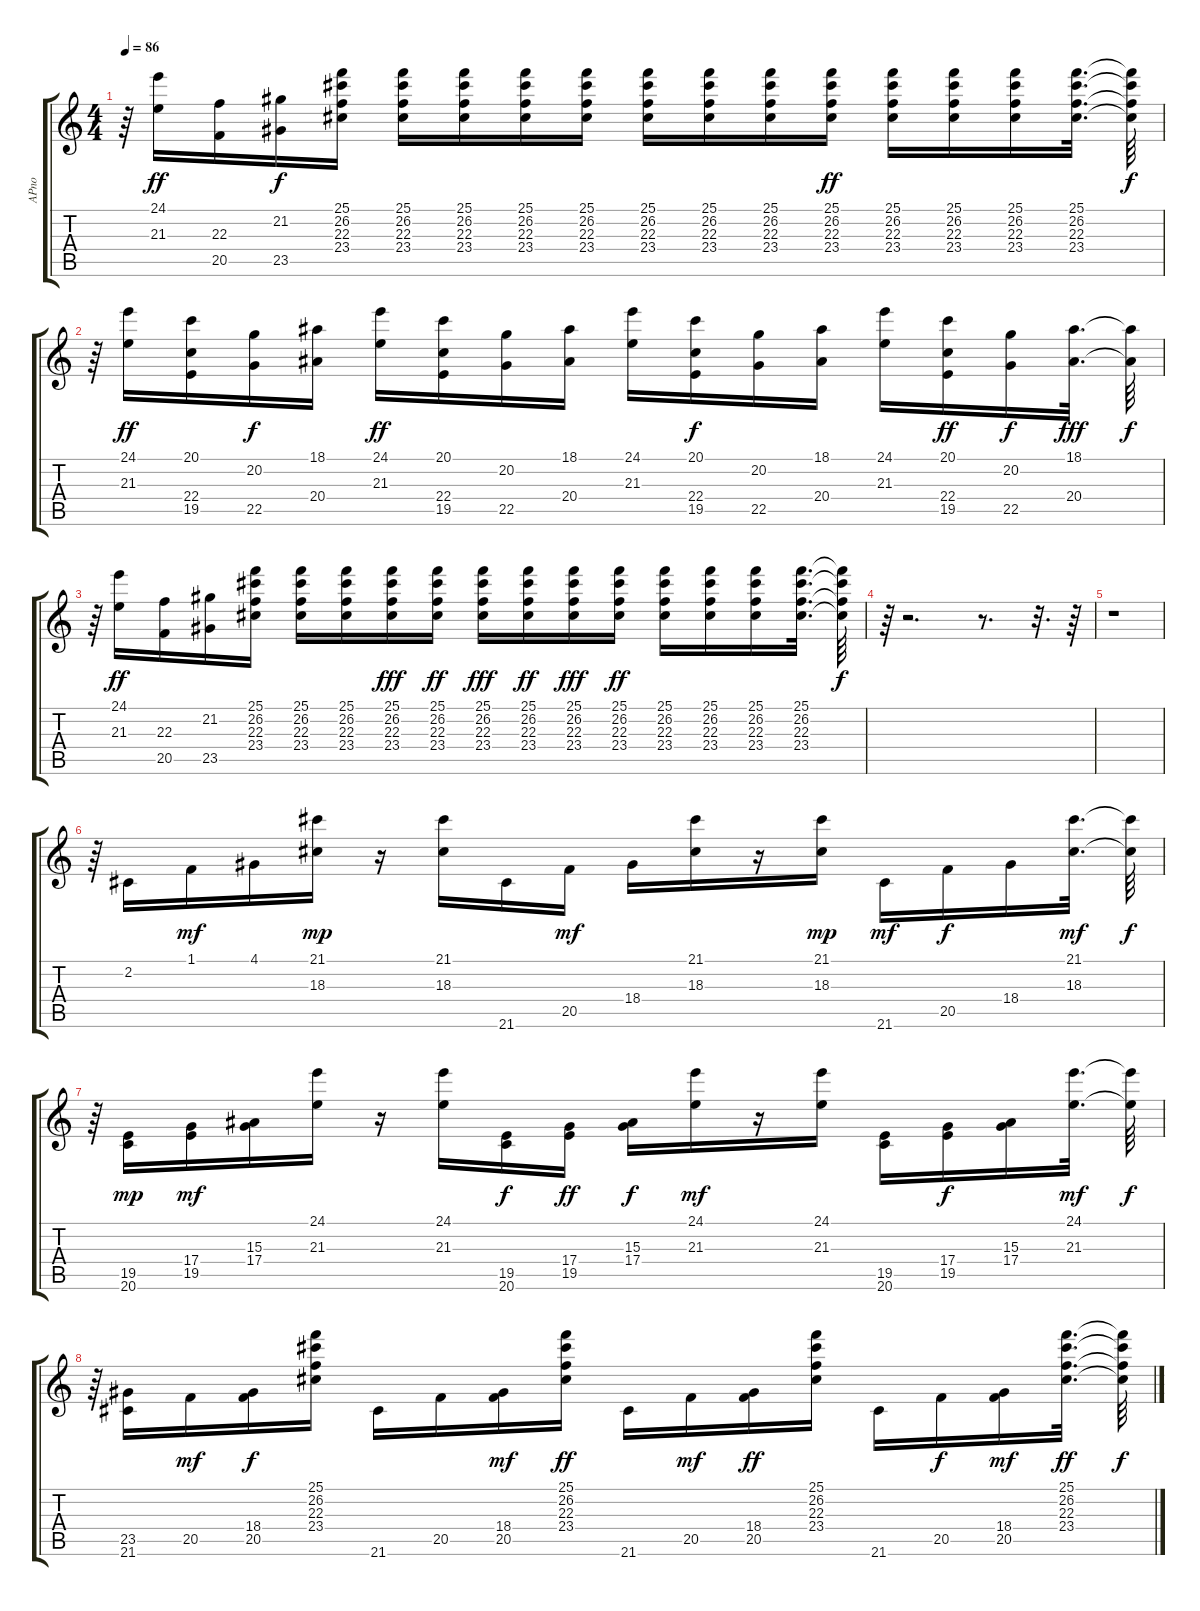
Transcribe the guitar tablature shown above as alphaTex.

\track ("APno" "APno") {instrument acousticgrandpiano}
\staff {score tabs}
\tuning (E4 B3 G3 D3 A2 E2) {hide}
\ts (4 4)
\tempo 86
\clef g2
\ks c
r.64{dy f} (24.1 21.3).16{dy ff} (22.3 20.5).16 (21.2 23.5).16{dy f} (25.1 26.2 22.3 23.4).16 (25.1 26.2 22.3 23.4).16 (25.1 26.2 22.3 23.4).16{volume 10} (25.1 26.2 22.3 23.4).16{volume 10} (25.1 26.2 22.3 23.4).16{volume 10} (25.1 26.2 22.3 23.4).16{volume 11} (25.1 26.2 22.3 23.4).16{volume 12} (25.1 26.2 22.3 23.4).16{volume 12} (25.1 26.2 22.3 23.4).16{dy ff volume 13} (25.1 26.2 22.3 23.4).16{volume 13} (25.1 26.2 22.3 23.4).16 (25.1 26.2 22.3 23.4).16 (25.1 26.2 22.3 23.4).32{d} (25.1{t} 26.2{t} 22.3{t} 23.4{t}).64{dy f} |
r.64 (24.1 21.3).16{dy ff volume 10} (20.1 22.4 19.5).16 (20.2 22.5).16{dy f} (18.1 20.4).16 (24.1 21.3).16{dy ff} (20.1 22.4 19.5).16 (20.2 22.5).16 (18.1 20.4).16 (24.1 21.3).16 (20.1 22.4 19.5).16{dy f} (20.2 22.5).16 (18.1 20.4).16 (24.1 21.3).16 (20.1 22.4 19.5).16{dy ff} (20.2 22.5).16{dy f} (18.1 20.4).32{d dy fff} (18.1{t} 20.4{t}).64{dy f} |
r.64 (24.1 21.3).16{dy ff} (22.3 20.5).16 (21.2 23.5).16 (25.1 26.2 22.3 23.4).16 (25.1 26.2 22.3 23.4).16 (25.1 26.2 22.3 23.4).16 (25.1 26.2 22.3 23.4).16{dy fff} (25.1 26.2 22.3 23.4).16{dy ff volume 10} (25.1 26.2 22.3 23.4).16{dy fff volume 10} (25.1 26.2 22.3 23.4).16{dy ff volume 10} (25.1 26.2 22.3 23.4).16{dy fff volume 11} (25.1 26.2 22.3 23.4).16{dy ff volume 11} (25.1 26.2 22.3 23.4).16{volume 12} (25.1 26.2 22.3 23.4).16{volume 12} (25.1 26.2 22.3 23.4).16{volume 13} (25.1 26.2 22.3 23.4).32{d volume 13} (25.1{t} 26.2{t} 22.3{t} 23.4{t}).64{dy f} |
r.64 r.2{d} r.8{d} r.32{d} r.64 |
r.1 |
r.64 2.2.16{volume 11} 1.1.16{dy mf} 4.1.16 (21.1 18.3).16{dy mp} r.16 (21.1 18.3).16 21.6.16 20.5.16{dy mf} 18.4.16 (21.1 18.3).16 r.16 (21.1 18.3).16{dy mp} 21.6.16{dy mf} 20.5.16{dy f} 18.4.16 (21.1 18.3).32{d dy mf} (21.1{t} 18.3{t}).64{dy f} |
r.64 (19.5 20.6).16{dy mp} (17.4 19.5).16{dy mf} (15.3 17.4).16 (24.1 21.3).16 r.16 (24.1 21.3).16 (19.5 20.6).16{dy f} (17.4 19.5).16{dy ff} (15.3 17.4).16{dy f} (24.1 21.3).16{dy mf} r.16 (24.1 21.3).16 (19.5 20.6).16 (17.4 19.5).16{dy f} (15.3 17.4).16 (24.1 21.3).32{d dy mf} (24.1{t} 21.3{t}).64{dy f} |
r.64 (23.5 21.6).16 20.5.16{dy mf} (18.4 20.5).16{dy f} (25.1 26.2 22.3 23.4).16 21.6.16 20.5.16 (18.4 20.5).16{dy mf} (25.1 26.2 22.3 23.4).16{dy ff} 21.6.16 20.5.16{dy mf} (18.4 20.5).16{dy ff} (25.1 26.2 22.3 23.4).16 21.6.16 20.5.16{dy f} (18.4 20.5).16{dy mf} (25.1 26.2 22.3 23.4).32{d dy ff} (25.1{t} 26.2{t} 22.3{t} 23.4{t}).64{dy f}
